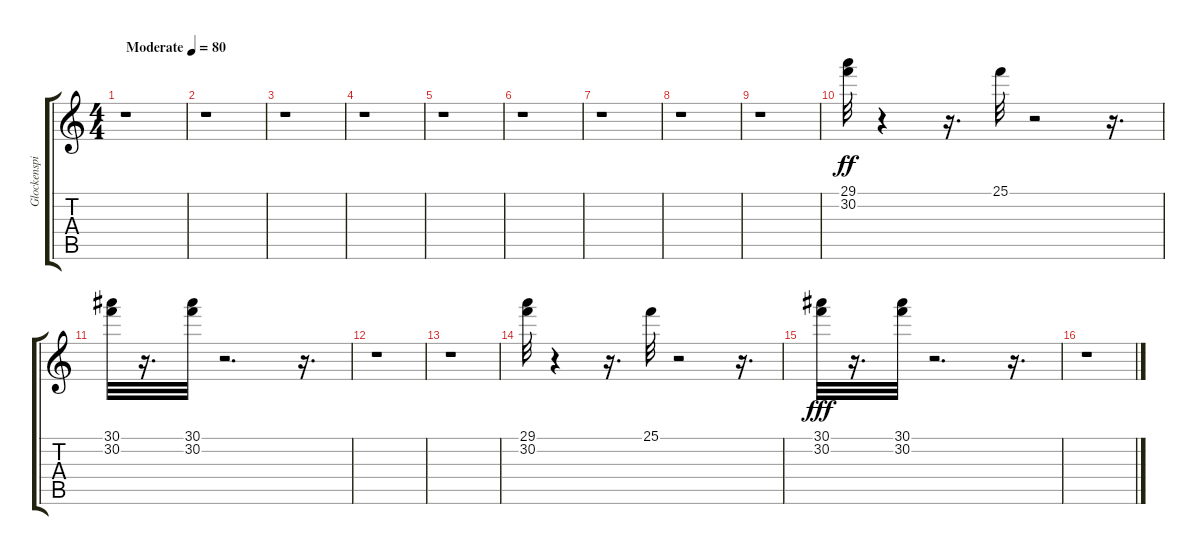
\track ("Glockenspiel" "Glockenspi") {instrument glockenspiel}
\staff {score tabs}
\tuning (E4 B3 G3 D3 A2 E2) {hide}
\ts (4 4)
\tempo (80 "Moderate")
\clef g2
\ks c
r.1{dy ff instrument glockenspiel} |
r.1 |
r.1 |
r.1 |
r.1 |
r.1 |
r.1 |
r.1 |
r.1 |
(29.1 30.2).32 r.4 r.16{d} 25.1.32 r.2 r.16{d} |
(30.1 30.2).32 r.16{d} (30.1 30.2).32 r.2{d} r.16{d} |
r.1 |
r.1 |
(29.1 30.2).32 r.4 r.16{d} 25.1.32 r.2 r.16{d} |
(30.1 30.2).32{dy fff} r.16{d} (30.1 30.2).32 r.2{d} r.16{d} |
r.1
